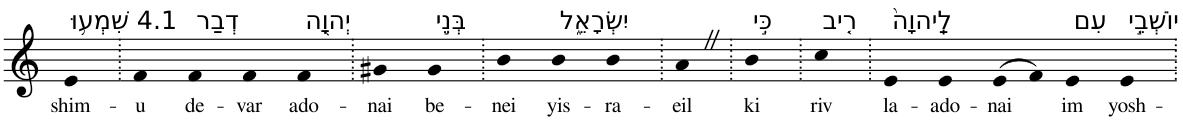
**kern	**text
*part1	*part1
*staff1	*staff1
*I"Piano	*
*I'Pno	*
*clefG2	*
*k[]	*
=1	=1
!LO:TX:a:t=4.1 שִׁמְע֥וּ	!
!	!LO:LY:b
4e	shim-
=2.	=2.
!	!LO:LY:b
4f	-u
!LO:TX:a:t=דְבַר	!
!	!LO:LY:b
4f	de-
!	!LO:LY:b
4f	-var
!LO:TX:a:t=יְהוָ֖ה	!
!	!LO:LY:b
4f	ado-
=3.	=3.
!	!LO:LY:b
4g#X	-nai
!LO:TX:a:t=בְּנֵ֣י	!
!	!LO:LY:b
4g#	be-
=4.	=4.
!	!LO:LY:b
4b	-nei
!LO:TX:a:t=יִשְׂרָאֵ֑ל	!
!	!LO:LY:b
4b	yis-
!	!LO:LY:b
4b	-ra-
=5.	=5.
!	!LO:LY:b
4aZ	-eil
=6.	=6.
!LO:TX:a:t=כִּ֣י	!
!	!LO:LY:b
4b	ki
=7.	=7.
!LO:TX:a:t=רִ֤יב	!
!	!LO:LY:b
4cc	riv
=8.	=8.
!LO:TX:a:t=לַֽיהוָה֙	!
!	!LO:LY:b
4e	la-
!	!LO:LY:b
4e	-ado-
!	!LO:LY:b
(>8e	-nai
8f)	.
!LO:TX:a:t=עִם	!
!	!LO:LY:b
4e	im
!LO:TX:a:t=יוֹשְׁבֵ֣י	!
!	!LO:LY:b
4e	yosh-
=.	=.
*-	*-
